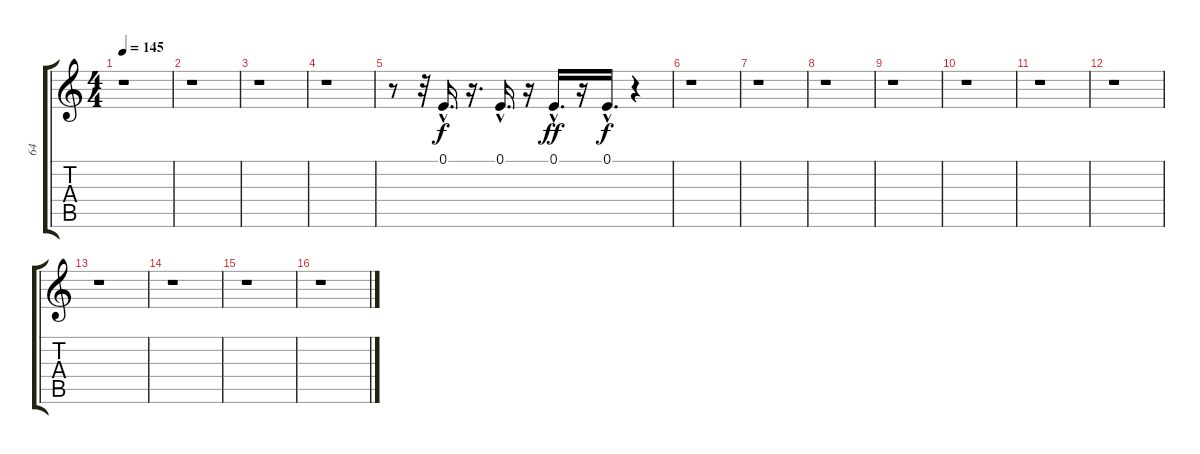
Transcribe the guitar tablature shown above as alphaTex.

\track ("64" "64") {instrument voiceoohs}
\staff {score tabs}
\tuning (E4 B3 G3 D3 A2 E2) {hide}
\ts (4 4)
\tempo 145
\clef g2
\ks c
r.1{dy f} |
r.1 |
r.1 |
r.1 |
r.8 r.32 0.1{hac}.16{d} r.16{d} 0.1{hac}.16{d} r.16 0.1{hac}.16{d dy ff} r.16 0.1{hac}.16{d dy f} r.4 |
r.1 |
r.1 |
r.1 |
r.1 |
r.1 |
r.1 |
r.1 |
r.1 |
r.1 |
r.1 |
r.1
